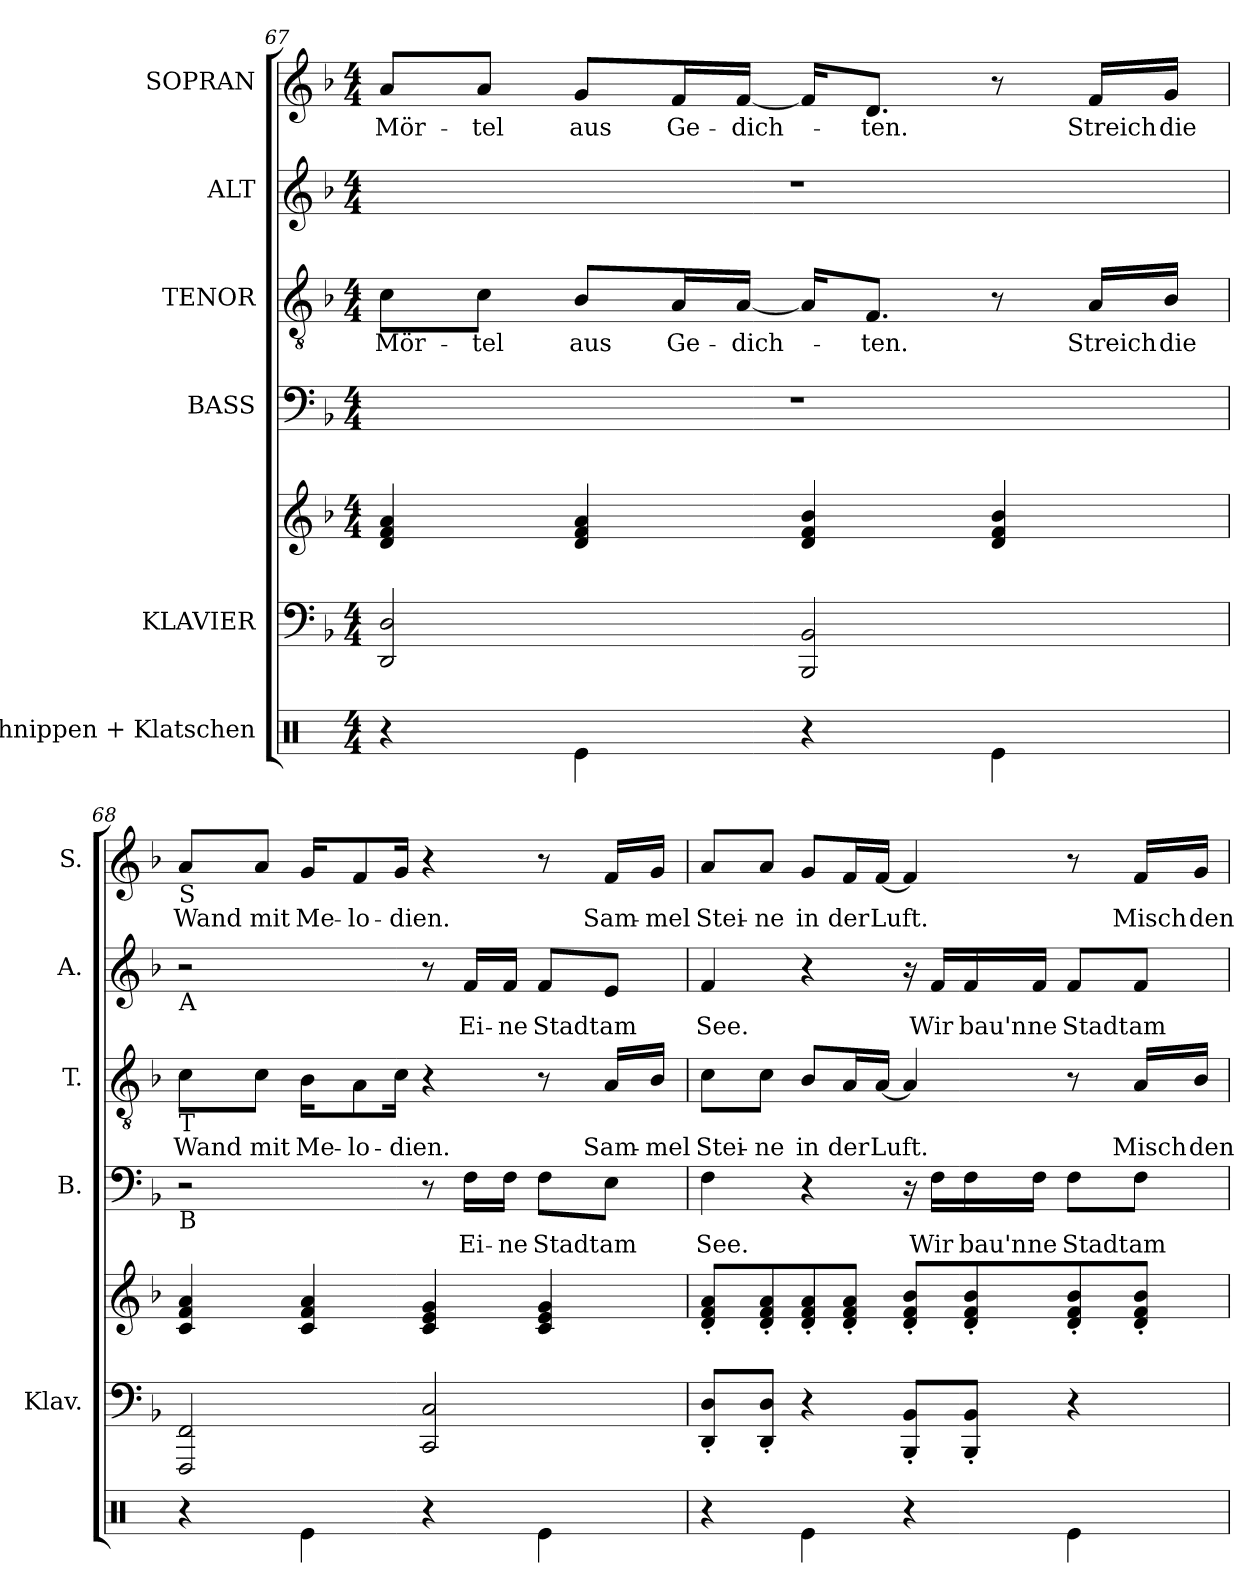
**kern	**kern	**kern	**kern	**text	**kern	**text	**kern	**text	**kern	**text
*part6	*part5	*part5	*part4	*part4	*part3	*part3	*part2	*part2	*part1	*part1
*staff7	*staff6	*staff5	*staff4	*staff4	*staff3	*staff3	*staff2	*staff2	*staff1	*staff1
*I"Schnippen + Klatschen	*I"KLAVIER	*	*I"BASS	*	*I"TENOR	*	*I"ALT	*	*I"SOPRAN	*
*	*I'Klav.	*	*I'B.	*	*I'T.	*	*I'A.	*	*I'S.	*
*clefX	*clefF4	*clefG2	*clefF4	*	*clefGv2	*	*clefG2	*	*clefG2	*
*	*	*	*	*	*ITrd7c12	*	*	*	*	*
*k[]	*k[b-]	*k[b-]	*k[b-]	*	*k[b-]	*	*k[b-]	*	*k[b-]	*
*C:	*d:	*d:	*d:	*	*d:	*	*d:	*	*d:	*
*M4/4	*M4/4	*M4/4	*M4/4	*	*M4/4	*	*M4/4	*	*M4/4	*
=67	=67	=67	=67	=67	=67	=67	=67	=67	=67	=67
!	!	!	!	!	!	!LO:LY:b:color=#000000	!	!	!	!
!	!	!	!	!	!	!	!	!	!	!LO:LY:b:color=#000000
4r	2DDi/ 2Di	4di/ 4fi 4ai	1r	.	8Ci\L	Mör-	1r	.	8ai/L	Mör-
!	!	!	!	!	!	!LO:LY:b:color=#000000	!	!	!	!
!	!	!	!	!	!	!	!	!	!	!LO:LY:b:color=#000000
.	.	.	.	.	8Ci\J	-tel	.	.	8ai/J	-tel
!	!	!	!	!	!	!LO:LY:b:color=#000000	!	!	!	!
!	!	!	!	!	!	!	!	!	!	!LO:LY:b:color=#000000
4Rei\	.	4di/ 4fi 4ai	.	.	8BB-i/L	aus	.	.	8gi/L	aus
!	!	!	!	!	!	!LO:LY:b:color=#000000	!	!	!	!
!	!	!	!	!	!	!	!	!	!	!LO:LY:b:color=#000000
.	.	.	.	.	16AAi/L	Ge-	.	.	16fi/L	Ge-
!	!	!	!	!	!	!LO:LY:b:color=#000000	!	!	!	!
!	!	!	!	!	!	!	!	!	!	!LO:LY:b:color=#000000
.	.	.	.	.	[<16AAi/JJ	-dich-	.	.	[<16fi/JJ	-dich-
4r	2BBB-i/ 2BB-i	4di/ 4fi 4b-i	.	.	16AAi/KL]	.	.	.	16fi/KL]	.
!	!	!	!	!	!	!LO:LY:b:color=#000000	!	!	!	!
!	!	!	!	!	!	!	!	!	!	!LO:LY:b:color=#000000
.	.	.	.	.	8.FFi/J	-ten.	.	.	8.di/J	-ten.
4Rei\	.	4di/ 4fi 4b-i	.	.	8r	.	.	.	8r	.
!	!	!	!	!	!	!LO:LY:b:color=#000000	!	!	!	!
!	!	!	!	!	!	!	!	!	!	!LO:LY:b:color=#000000
.	.	.	.	.	16AAi/LL	Streich	.	.	16fi/LL	Streich
!	!	!	!	!	!	!LO:LY:b:color=#000000	!	!	!	!
!	!	!	!	!	!	!	!	!	!	!LO:LY:b:color=#000000
.	.	.	.	.	16BB-i/JJ	die	.	.	16gi/JJ	die
!!LO:PB:g=z
=68	=68	=68	=68	=68	=68	=68	=68	=68	=68	=68
!	!	!	!	!	!	!LO:LY:b:color=#000000	!	!	!	!
!	!	!	!	!	!	!	!	!	!LO:TX:b:t=S	!
!	!	!	!	!	!	!	!LO:TX:b:t=A	!	!	!
!	!	!	!	!	!LO:TX:b:t=T	!	!	!	!	!
!	!	!	!LO:TX:b:t=B	!	!	!	!	!	!	!
!	!	!	!	!	!	!	!	!	!	!LO:LY:b:color=#000000
4r	2FFFi/ 2FFi	4ci/ 4fi 4ai	2r	.	8Ci\L	Wand	2r	.	8ai/L	Wand
!	!	!	!	!	!	!LO:LY:b:color=#000000	!	!	!	!
!	!	!	!	!	!	!	!	!	!	!LO:LY:b:color=#000000
.	.	.	.	.	8Ci\J	mit	.	.	8ai/J	mit
!	!	!	!	!	!	!LO:LY:b:color=#000000	!	!	!	!
!	!	!	!	!	!	!	!	!	!	!LO:LY:b:color=#000000
4Rei\	.	4ci/ 4fi 4ai	.	.	16BB-i\KL	Me-	.	.	16gi/KL	Me-
!	!	!	!	!	!	!LO:LY:b:color=#000000	!	!	!	!
!	!	!	!	!	!	!	!	!	!	!LO:LY:b:color=#000000
.	.	.	.	.	8AAi\	-lo-	.	.	8fi/	-lo-
!	!	!	!	!	!	!LO:LY:b:color=#000000	!	!	!	!
!	!	!	!	!	!	!	!	!	!	!LO:LY:b:color=#000000
.	.	.	.	.	16Ci\Jk	-dien.	.	.	16gi/Jk	-dien.
4r	2CCi/ 2Ci	4ci/ 4ei 4gi	8r	.	4r	.	8r	.	4r	.
!	!	!	!	!LO:LY:b:color=#000000	!	!	!	!	!	!
!	!	!	!	!	!	!	!	!LO:LY:b:color=#000000	!	!
.	.	.	16Fi\LL	Ei-	.	.	16fi/LL	Ei-	.	.
!	!	!	!	!LO:LY:b:color=#000000	!	!	!	!	!	!
!	!	!	!	!	!	!	!	!LO:LY:b:color=#000000	!	!
.	.	.	16Fi\JJ	-ne	.	.	16fi/JJ	-ne	.	.
!	!	!	!	!LO:LY:b:color=#000000	!	!	!	!	!	!
!	!	!	!	!	!	!	!	!LO:LY:b:color=#000000	!	!
4Rei\	.	4ci/ 4ei 4gi	8Fi\L	Stadt	8r	.	8fi/L	Stadt	8r	.
!	!	!	!	!LO:LY:b:color=#000000	!	!	!	!	!	!
!	!	!	!	!	!	!LO:LY:b:color=#000000	!	!	!	!
!	!	!	!	!	!	!	!	!LO:LY:b:color=#000000	!	!
!	!	!	!	!	!	!	!	!	!	!LO:LY:b:color=#000000
.	.	.	8Ei\J	am	16AAi/LL	Sam-	8ei/J	am	16fi/LL	Sam-
!	!	!	!	!	!	!LO:LY:b:color=#000000	!	!	!	!
!	!	!	!	!	!	!	!	!	!	!LO:LY:b:color=#000000
.	.	.	.	.	16BB-i/JJ	-mel	.	.	16gi/JJ	-mel
=69	=69	=69	=69	=69	=69	=69	=69	=69	=69	=69
!	!	!	!	!LO:LY:b:color=#000000	!	!	!	!	!	!
!	!	!	!	!	!	!LO:LY:b:color=#000000	!	!	!	!
!	!	!	!	!	!	!	!	!LO:LY:b:color=#000000	!	!
!	!	!	!	!	!	!	!	!	!	!LO:LY:b:color=#000000
4r	8DDi/' 8Di'L	8di/' 8fi' 8ai'L	4Fi\	See.	8Ci\L	Stei-	4fi/	See.	8ai/L	Stei-
!	!	!	!	!	!	!LO:LY:b:color=#000000	!	!	!	!
!	!	!	!	!	!	!	!	!	!	!LO:LY:b:color=#000000
.	8DDi/' 8Di'J	8di/' 8fi' 8ai'	.	.	8Ci\J	-ne	.	.	8ai/J	-ne
!	!	!	!	!	!	!LO:LY:b:color=#000000	!	!	!	!
!	!	!	!	!	!	!	!	!	!	!LO:LY:b:color=#000000
4Rei\	4r	8di/' 8fi' 8ai'	4r	.	8BB-i/L	in	4r	.	8gi/L	in
!	!	!	!	!	!	!LO:LY:b:color=#000000	!	!	!	!
!	!	!	!	!	!	!	!	!	!	!LO:LY:b:color=#000000
.	.	8di/' 8fi' 8ai'J	.	.	16AAi/L	der	.	.	16fi/L	der
!	!	!	!	!	!	!LO:LY:b:color=#000000	!	!	!	!
!	!	!	!	!	!	!	!	!	!	!LO:LY:b:color=#000000
.	.	.	.	.	[<16AAi/JJ	Luft.	.	.	[<16fi/JJ	Luft.
4r	8BBB-i/' 8BB-i'L	8di/' 8fi' 8b-i'L	16r	.	4AAi/]	.	16r	.	4fi/]	.
!	!	!	!	!LO:LY:b:color=#000000	!	!	!	!	!	!
!	!	!	!	!	!	!	!	!LO:LY:b:color=#000000	!	!
.	.	.	16Fi\LL	Wir	.	.	16fi/LL	Wir	.	.
!	!	!	!	!LO:LY:b:color=#000000	!	!	!	!	!	!
!	!	!	!	!	!	!	!	!LO:LY:b:color=#000000	!	!
.	8BBB-i/' 8BB-i'J	8di/' 8fi' 8b-i'	16Fi\	bau'n	.	.	16fi/	bau'n	.	.
!	!	!	!	!LO:LY:b:color=#000000	!	!	!	!	!	!
!	!	!	!	!	!	!	!	!LO:LY:b:color=#000000	!	!
.	.	.	16Fi\JJ	ne	.	.	16fi/JJ	ne	.	.
!	!	!	!	!LO:LY:b:color=#000000	!	!	!	!	!	!
!	!	!	!	!	!	!	!	!LO:LY:b:color=#000000	!	!
4Rei\	4r	8di/' 8fi' 8b-i'	8Fi\L	Stadt	8r	.	8fi/L	Stadt	8r	.
!	!	!	!	!LO:LY:b:color=#000000	!	!	!	!	!	!
!	!	!	!	!	!	!LO:LY:b:color=#000000	!	!	!	!
!	!	!	!	!	!	!	!	!LO:LY:b:color=#000000	!	!
!	!	!	!	!	!	!	!	!	!	!LO:LY:b:color=#000000
.	.	8di/' 8fi' 8b-i'J	8Fi\J	am	16AAi/LL	Misch	8fi/J	am	16fi/LL	Misch
!	!	!	!	!	!	!LO:LY:b:color=#000000	!	!	!	!
!	!	!	!	!	!	!	!	!	!	!LO:LY:b:color=#000000
.	.	.	.	.	16BB-i/JJ	den	.	.	16gi/JJ	den
=	=	=	=	=	=	=	=	=	=	=
*-	*-	*-	*-	*-	*-	*-	*-	*-	*-	*-
